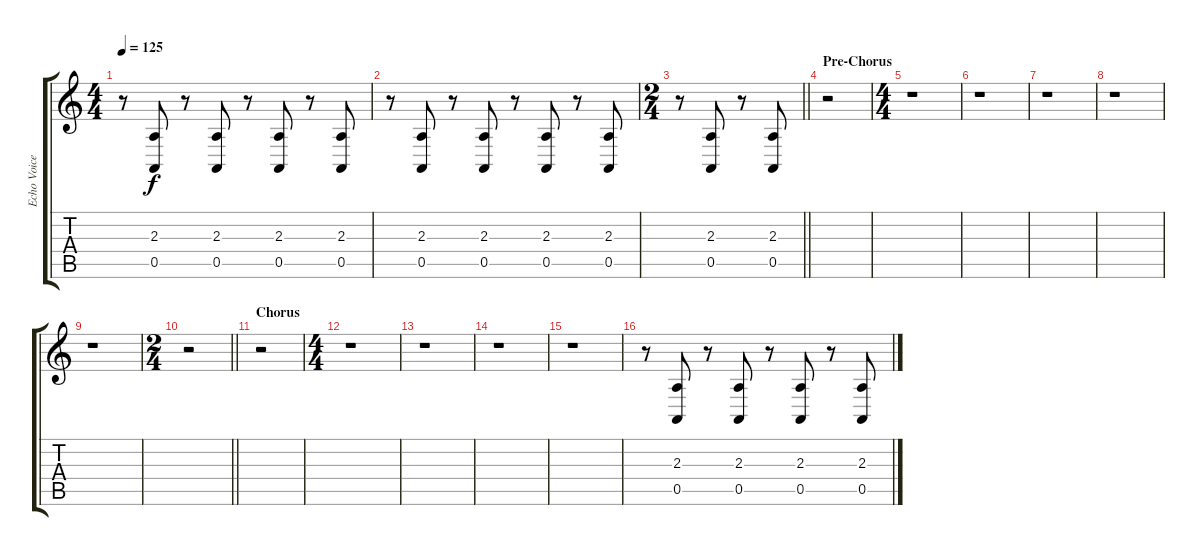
\track ("Echo Voices 2" "Echo Voice") {instrument synthvoice}
\staff {score tabs}
\tuning (E4 B3 G3 D3 A2 E2) {hide}
\ts (4 4)
\tempo 125
\clef g2
\ks c
r.8{dy f} (2.3 0.5).8 r.8 (2.3 0.5).8 r.8 (2.3 0.5).8 r.8 (2.3 0.5).8 |
r.8 (2.3 0.5).8 r.8 (2.3 0.5).8 r.8 (2.3 0.5).8 r.8 (2.3 0.5).8 |
\ts (2 4)
\barLineRight lightlight
r.8 (2.3 0.5).8 r.8 (2.3 0.5).8 |
\section ("" "Pre-Chorus")
r.2 |
\ts (4 4)
r.1 |
r.1 |
r.1 |
r.1 |
r.1 |
\ts (2 4)
\barLineRight lightlight
r.2 |
\section ("" "Chorus")
r.2 |
\ts (4 4)
r.1 |
r.1 |
r.1 |
r.1 |
r.8 (2.3 0.5).8 r.8 (2.3 0.5).8 r.8 (2.3 0.5).8 r.8 (2.3 0.5).8
